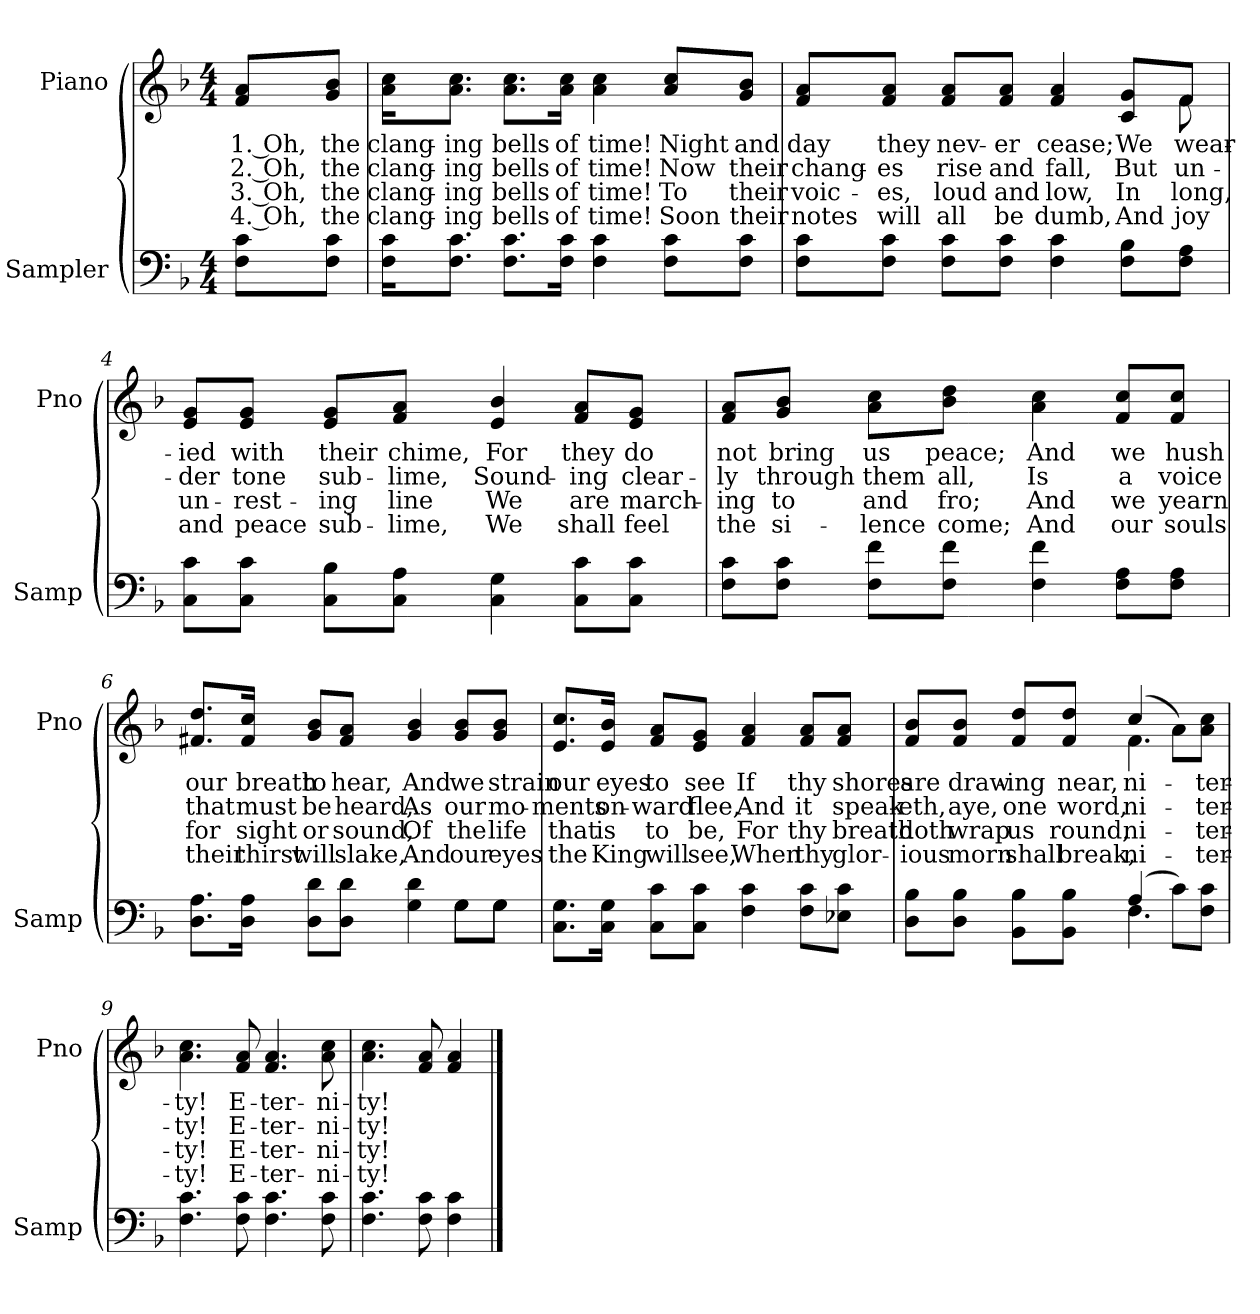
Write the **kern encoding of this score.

**kern	**kern	**text	**text	**text	**text
*part2	*part1	*part1	*part1	*part1	*part1
*staff2	*staff1	*staff1	*staff1	*staff1	*staff1
*I"Sampler	*I"Piano	*	*	*	*
*I'Samp	*I'Pno	*	*	*	*
*clefF4	*clefG2	*	*	*	*
*k[b-]	*k[b-]	*	*	*	*
*F:	*F:	*	*	*	*
*M4/4	*M4/4	*	*	*	*
=1	=1	=1	=1	=1	=1
8F\ 8c\L	8f/ 8a/L	1. Oh,	2. Oh,	3. Oh,	4. Oh,
8F\ 8c\J	8g/ 8b-/J	the	the	the	the
=2	=2	=2	=2	=2	=2
16F\ 16c\KL	16a\ 16cc\KL	clang-	clang-	clang-	clang-
8.F\ 8.c\J	8.a\ 8.cc\J	-ing	-ing	-ing	-ing
8.F\ 8.c\L	8.a\ 8.cc\L	bells	bells	bells	bells
16F\ 16c\Jk	16a\ 16cc\Jk	of	of	of	of
4F 4c	4a 4cc	time!	time!	time!	time!
8F\ 8c\L	8a/ 8cc/L	Night	Now	To	Soon
8F\ 8c\J	8g/ 8b-/J	and	their	their	their
=3	=3	=3	=3	=3	=3
*	*^	*	*	*	*
8F\ 8c\L	8f/ 8a/L	2..ryy	day	chang-	voic-	notes
8F\ 8c\J	8f/ 8a/J	.	they	-es	-es,	will
8F\ 8c\L	8f/ 8a/L	.	nev-	rise	loud	all
8F\ 8c\J	8f/ 8a/J	.	-er	and	and	be
4F 4c	4f 4a	.	cease;	fall,	low,	dumb,
8F\ 8B-\L	8c/ 8g/L	.	We	But	In	And
8F\ 8A\J	8f/J	8f	wear-	un-	long,	joy
*	*v	*v	*	*	*	*
=4	=4	=4	=4	=4	=4
8C\ 8c\L	8e/ 8g/L	-ied	-der	un-	and
8C\ 8c\J	8e/ 8g/J	with	tone	-rest-	peace
8C\ 8B-\L	8e/ 8g/L	their	sub-	-ing	sub-
8C\ 8A\J	8f/ 8a/J	chime,	-lime,	line	-lime,
4C 4G	4e 4b-	For	Sound-	We	We
8C\ 8c\L	8f/ 8a/L	they	-ing	are	shall
8C\ 8c\J	8e/ 8g/J	do	clear-	march-	feel
=5	=5	=5	=5	=5	=5
8F\ 8c\L	8f/ 8a/L	not	-ly	-ing	the
8F\ 8c\J	8g/ 8b-/J	bring	through	to	si-
8F\ 8f\L	8a\ 8cc\L	us	them	and	-lence
8F\ 8f\J	8b-\ 8dd\J	peace;	all,	fro;	come;
4F 4f	4a 4cc	And	Is	And	And
8F\ 8A\L	8f/ 8cc/L	we	a	we	our
8F\ 8A\J	8f/ 8cc/J	hush	voice	yearn	souls
=6	=6	=6	=6	=6	=6
*^	*	*	*	*	*
8.D\ 8.A\L	2.ryy	8.f#X/ 8.dd/L	our	that	for	their
16D\ 16A\Jk	.	16f#/ 16cc/Jk	breath	must	sight	thirst
8D\ 8d\L	.	8g/ 8b-/L	to	be	or	will
8D\ 8d\J	.	8f#/ 8a/J	hear,	heard,	sound,	slake,
4G 4d	.	4g 4b-	And	As	Of	And
8G\L	8G\L	8g/ 8b-/L	we	our	the	our
8G\J	8G\J	8g/ 8b-/J	strain	mo-	life	eyes
*v	*v	*	*	*	*	*
=7	=7	=7	=7	=7	=7
8.C\ 8.G\L	8.e/ 8.cc/L	our	-ments	that	the
16C\ 16G\Jk	16e/ 16b-/Jk	eyes	on-	is	King
8C\ 8c\L	8f/ 8a/L	to	-ward	to	will
8C\ 8c\J	8e/ 8g/J	see	flee,	be,	see,
4F 4c	4f 4a	If	And	For	When
8F\ 8c\L	8f/ 8a/L	thy	it	thy	thy
8E-X\ 8c\J	8f/ 8a/J	shores	speak-	breath	glor-
=8	=8	=8	=8	=8	=8
*^	*^	*	*	*	*
8D\ 8B-\L	2ryy	8f/ 8b-/L	2ryy	are	-eth,	doth	-ious
8D\ 8B-\J	.	8f/ 8b-/J	.	draw-	aye,	wrap	morn
8BB-\ 8B-\L	.	8f/ 8dd/L	.	-ing	one	us	shall
8BB-\ 8B-\J	.	8f/ 8dd/J	.	near,	word,	round,	break,
(4A/	4.F	(4cc/	4.f	-ni-	-ni-	-ni-	-ni-
8c\L)	.	8a\L)	.	.	.	.	.
8F\ 8c\J	8ryy	8a\ 8cc\J	8ryy	-ter-	-ter-	-ter-	-ter-
*v	*v	*	*	*	*	*	*
*	*v	*v	*	*	*	*
=9	=9	=9	=9	=9	=9
4.F 4.c	4.a 4.cc	-ty!	-ty!	-ty!	-ty!
8F 8c	8f 8a	E-	E-	E-	E-
4.F 4.c	4.f 4.a	-ter-	-ter-	-ter-	-ter-
8F 8c	8a 8cc	-ni-	-ni-	-ni-	-ni-
=10	=10	=10	=10	=10	=10
4.F 4.c	4.a 4.cc	-ty!	-ty!	-ty!	-ty!
8F 8c	8f 8a	.	.	.	.
4F 4c	4f 4a	.	.	.	.
==	==	==	==	==	==
*-	*-	*-	*-	*-	*-
